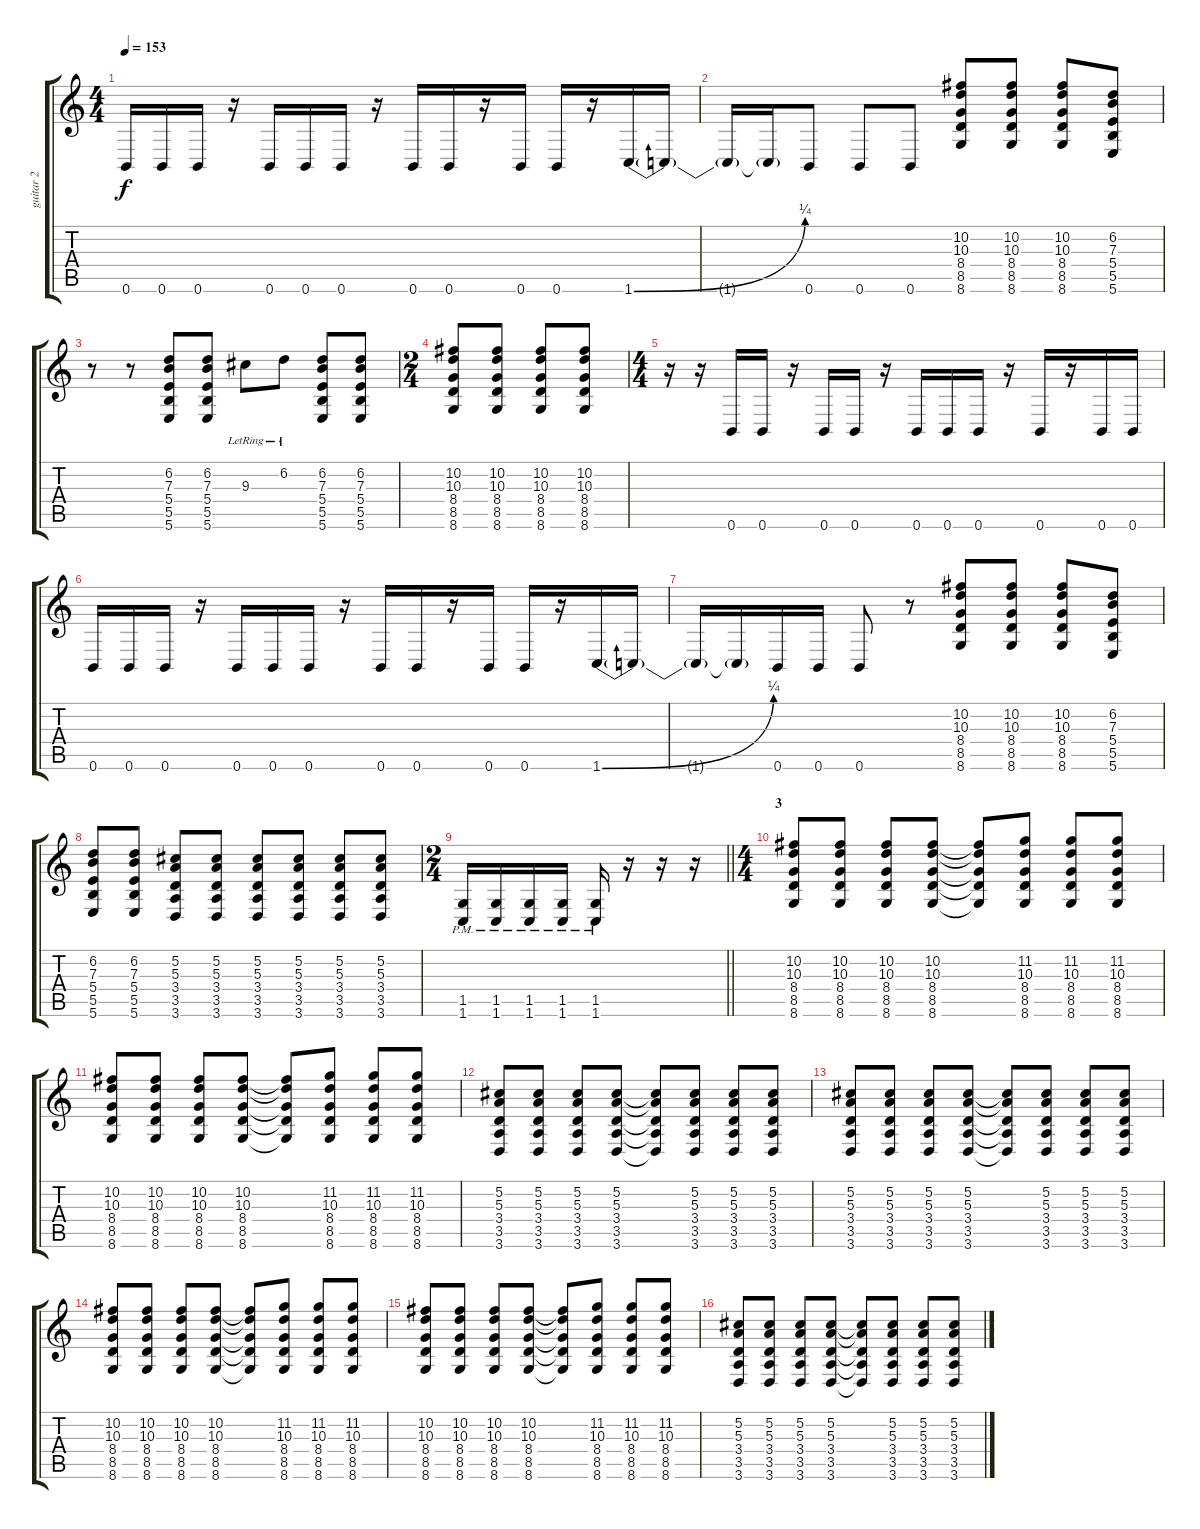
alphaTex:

\track ("guitar 2" "guitar 2") {instrument distortionguitar}
\staff {score tabs}
\tuning (Db4 Ab3 E3 B2 Gb2 B1) {hide}
\ts (4 4)
\tempo 153
\clef g2
\ks c
0.6.16{dy f} 0.6.16 0.6.16 r.16 0.6.16 0.6.16 0.6.16 r.16 0.6.16 0.6.16 r.16 0.6.16 0.6.16 r.16 1.6{be (bend 0 0 60 1)}.16 1.6{t}.16 |
1.6{t}.16 1.6{t}.16 0.6.8 0.6.8 0.6.8 (10.2 10.3 8.4 8.5 8.6).8 (10.2 10.3 8.4 8.5 8.6).8 (10.2 10.3 8.4 8.5 8.6).8 (6.2 7.3 5.4 5.5 5.6).8 |
r.8 r.8 (6.2 7.3 5.4 5.5 5.6).8 (6.2 7.3 5.4 5.5 5.6).8 9.3{lr}.8 6.2{lr}.8 (6.2 7.3 5.4 5.5 5.6).8 (6.2 7.3 5.4 5.5 5.6).8 |
\ts (2 4)
(10.2 10.3 8.4 8.5 8.6).8 (10.2 10.3 8.4 8.5 8.6).8 (10.2 10.3 8.4 8.5 8.6).8 (10.2 10.3 8.4 8.5 8.6).8 |
\ts (4 4)
r.16 r.16 0.6.16 0.6.16 r.16 0.6.16 0.6.16 r.16 0.6.16 0.6.16 0.6.16 r.16 0.6.16 r.16 0.6.16 0.6.16 |
0.6.16 0.6.16 0.6.16 r.16 0.6.16 0.6.16 0.6.16 r.16 0.6.16 0.6.16 r.16 0.6.16 0.6.16 r.16 1.6{be (bend 0 0 60 1)}.16 1.6{t}.16 |
1.6{t}.16 1.6{t}.16 0.6.16 0.6.16 0.6.8 r.8 (10.2 10.3 8.4 8.5 8.6).8 (10.2 10.3 8.4 8.5 8.6).8 (10.2 10.3 8.4 8.5 8.6).8 (6.2 7.3 5.4 5.5 5.6).8 |
(6.2 7.3 5.4 5.5 5.6).8 (6.2 7.3 5.4 5.5 5.6).8 (5.2 5.3 3.4 3.5 3.6).8 (5.2 5.3 3.4 3.5 3.6).8 (5.2 5.3 3.4 3.5 3.6).8 (5.2 5.3 3.4 3.5 3.6).8 (5.2 5.3 3.4 3.5 3.6).8 (5.2 5.3 3.4 3.5 3.6).8 |
\ts (2 4)
\barLineRight lightlight
(1.5 1.6{pm}).16 (1.5 1.6{pm}).16 (1.5 1.6{pm}).16 (1.5 1.6{pm}).16 (1.5 1.6{pm}).16 r.16 r.16 r.16 |
\ts (4 4)
\section ("" "3")
(10.2 10.3 8.4 8.5 8.6).8 (10.2 10.3 8.4 8.5 8.6).8 (10.2 10.3 8.4 8.5 8.6).8 (10.2 10.3 8.4 8.5 8.6).8 (10.2{t} 10.3{t} 8.4{t} 8.5{t} 8.6{t}).8 (11.2 10.3 8.4 8.5 8.6).8 (11.2 10.3 8.4 8.5 8.6).8 (11.2 10.3 8.4 8.5 8.6).8 |
(10.2 10.3 8.4 8.5 8.6).8 (10.2 10.3 8.4 8.5 8.6).8 (10.2 10.3 8.4 8.5 8.6).8 (10.2 10.3 8.4 8.5 8.6).8 (10.2{t} 10.3{t} 8.4{t} 8.5{t} 8.6{t}).8 (11.2 10.3 8.4 8.5 8.6).8 (11.2 10.3 8.4 8.5 8.6).8 (11.2 10.3 8.4 8.5 8.6).8 |
(5.2 5.3 3.4 3.5 3.6).8 (5.2 5.3 3.4 3.5 3.6).8 (5.2 5.3 3.4 3.5 3.6).8 (5.2 5.3 3.4 3.5 3.6).8 (5.2{t} 5.3{t} 3.4{t} 3.5{t} 3.6{t}).8 (5.2 5.3 3.4 3.5 3.6).8 (5.2 5.3 3.4 3.5 3.6).8 (5.2 5.3 3.4 3.5 3.6).8 |
(5.2 5.3 3.4 3.5 3.6).8 (5.2 5.3 3.4 3.5 3.6).8 (5.2 5.3 3.4 3.5 3.6).8 (5.2 5.3 3.4 3.5 3.6).8 (5.2{t} 5.3{t} 3.4{t} 3.5{t} 3.6{t}).8 (5.2 5.3 3.4 3.5 3.6).8 (5.2 5.3 3.4 3.5 3.6).8 (5.2 5.3 3.4 3.5 3.6).8 |
(10.2 10.3 8.4 8.5 8.6).8 (10.2 10.3 8.4 8.5 8.6).8 (10.2 10.3 8.4 8.5 8.6).8 (10.2 10.3 8.4 8.5 8.6).8 (10.2{t} 10.3{t} 8.4{t} 8.5{t} 8.6{t}).8 (11.2 10.3 8.4 8.5 8.6).8 (11.2 10.3 8.4 8.5 8.6).8 (11.2 10.3 8.4 8.5 8.6).8 |
(10.2 10.3 8.4 8.5 8.6).8 (10.2 10.3 8.4 8.5 8.6).8 (10.2 10.3 8.4 8.5 8.6).8 (10.2 10.3 8.4 8.5 8.6).8 (10.2{t} 10.3{t} 8.4{t} 8.5{t} 8.6{t}).8 (11.2 10.3 8.4 8.5 8.6).8 (11.2 10.3 8.4 8.5 8.6).8 (11.2 10.3 8.4 8.5 8.6).8 |
(5.2 5.3 3.4 3.5 3.6).8 (5.2 5.3 3.4 3.5 3.6).8 (5.2 5.3 3.4 3.5 3.6).8 (5.2 5.3 3.4 3.5 3.6).8 (5.2{t} 5.3{t} 3.4{t} 3.5{t} 3.6{t}).8 (5.2 5.3 3.4 3.5 3.6).8 (5.2 5.3 3.4 3.5 3.6).8 (5.2 5.3 3.4 3.5 3.6).8
